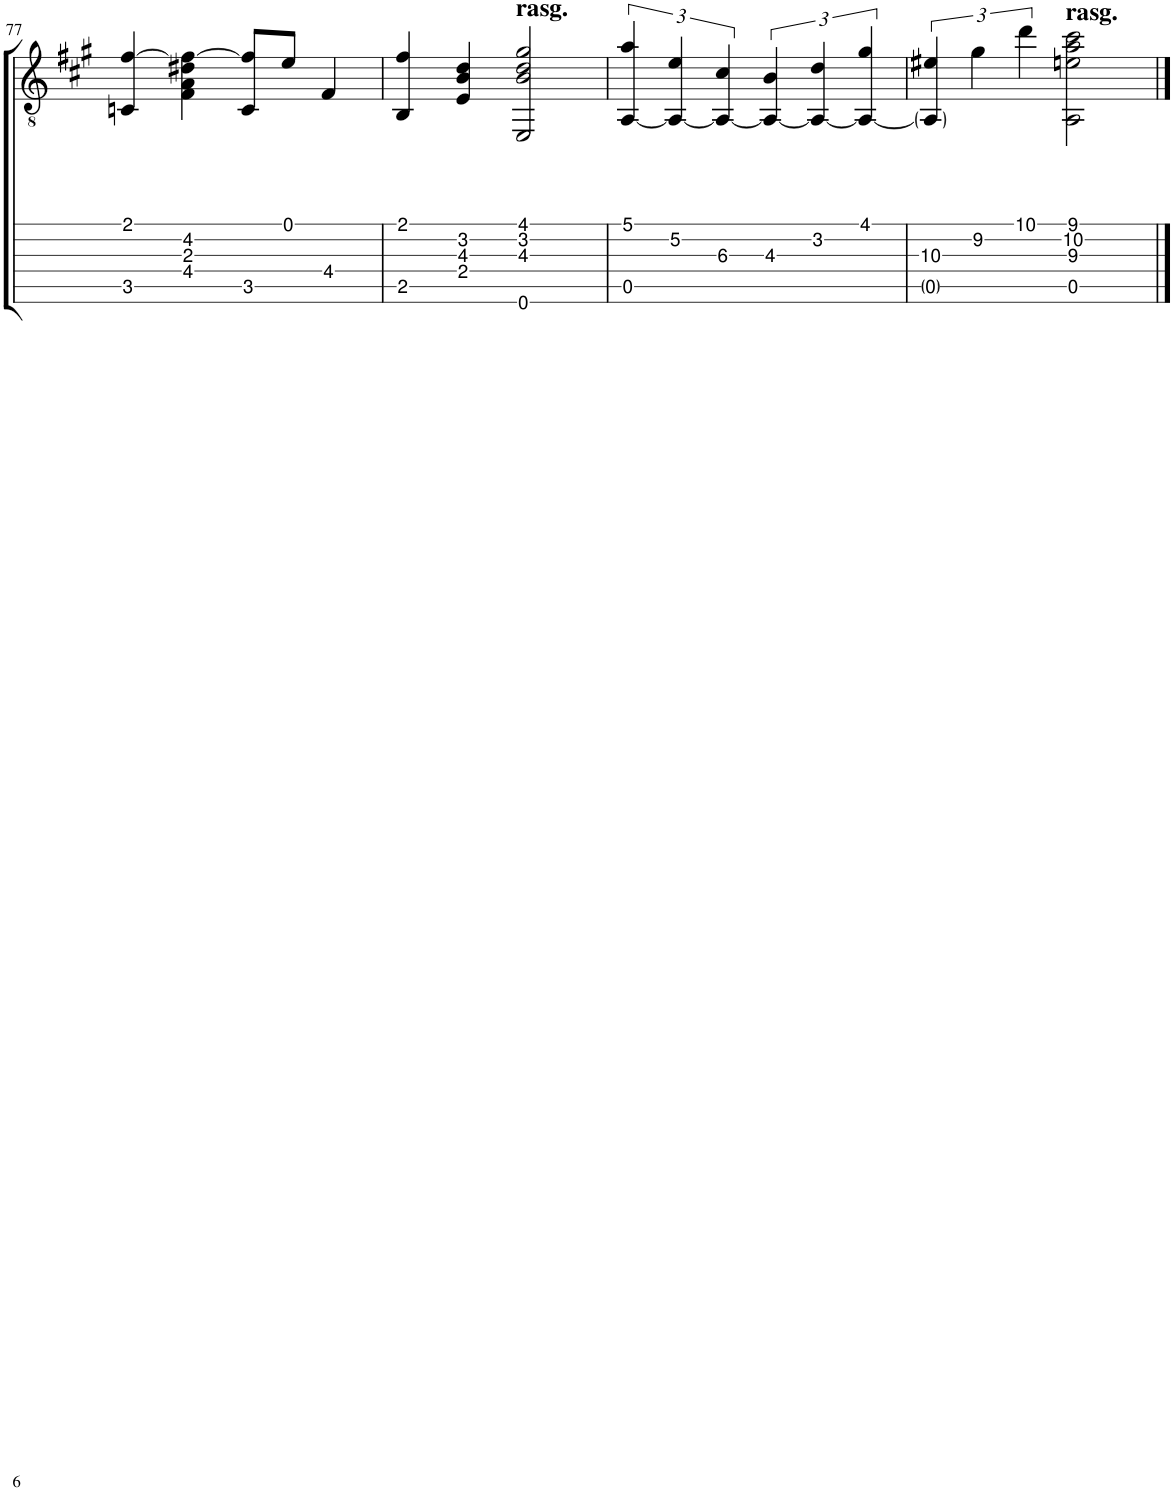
**kern	**kern
*part1	*part1
*staff2	*staff1
*I"N-Gt	*
!!LO:PB:g=z
*	*clefGv2
*k[f#c#g#]	*k[f#c#g#]
*M4/4	*M4/4
=77	=77
4C [4f#	4Cn/ [4f#/
4F# 4A 4d# 4f#_	4F#\ 4A\ 4d#X\ 4f#\_
8C\ 8f#]\L	8C/ 8f#/]L
8eJ	8e/J
4F#	4F#/
=78	=78
4BB 4f#	4BB/ 4f#/
4E 4B 4d	4E/ 4B/ 4d/
!	!LO:TX:a:B:t=rasg.
2EE:: 2B:: 2d:: 2g#::	2EE/:: 2B/:: 2d/:: 2g#/::
=79	=79
[6AA 6a	[6AA/ 6a/
6AA_ 6e	6AA/_ 6e/
6AA_ 6c#	6AA/_ 6c#/
6AA_ 6B	6AA/_ 6B/
6AA_ 6d	6AA/_ 6d/
6AA_ 6g#	6AA/_ 6g#/
=80	=80
6AA] 6e#	6AA/] 6e#X/
6g#	6g#\
6dd	6dd\
!	!LO:TX:a:B:t=rasg.
2AA:: 2e:: 2a:: 2cc#::	2AA\:: 2en\:: 2a\:: 2cc#\::
==	==
*-	*-
